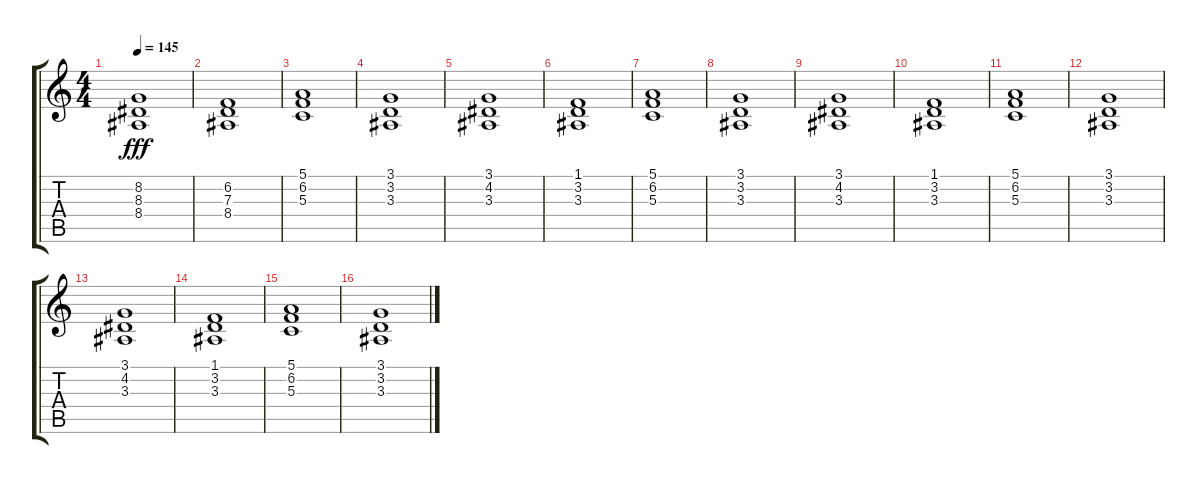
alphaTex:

\track "" {instrument pad8sweep}
\staff {score tabs}
\tuning (E4 B3 G3 D3 A2 E2) {hide}
\ts (4 4)
\tempo 145
\clef g2
\ks c
(8.2 8.3 8.4).1{dy fff} |
(6.2 7.3 8.4).1 |
(5.1 6.2 5.3).1 |
(3.1 3.2 3.3).1 |
(3.1 4.2 3.3).1 |
(1.1 3.2 3.3).1 |
(5.1 6.2 5.3).1 |
(3.1 3.2 3.3).1 |
(3.1 4.2 3.3).1 |
(1.1 3.2 3.3).1 |
(5.1 6.2 5.3).1 |
(3.1 3.2 3.3).1 |
(3.1 4.2 3.3).1 |
(1.1 3.2 3.3).1 |
(5.1 6.2 5.3).1 |
(3.1 3.2 3.3).1
